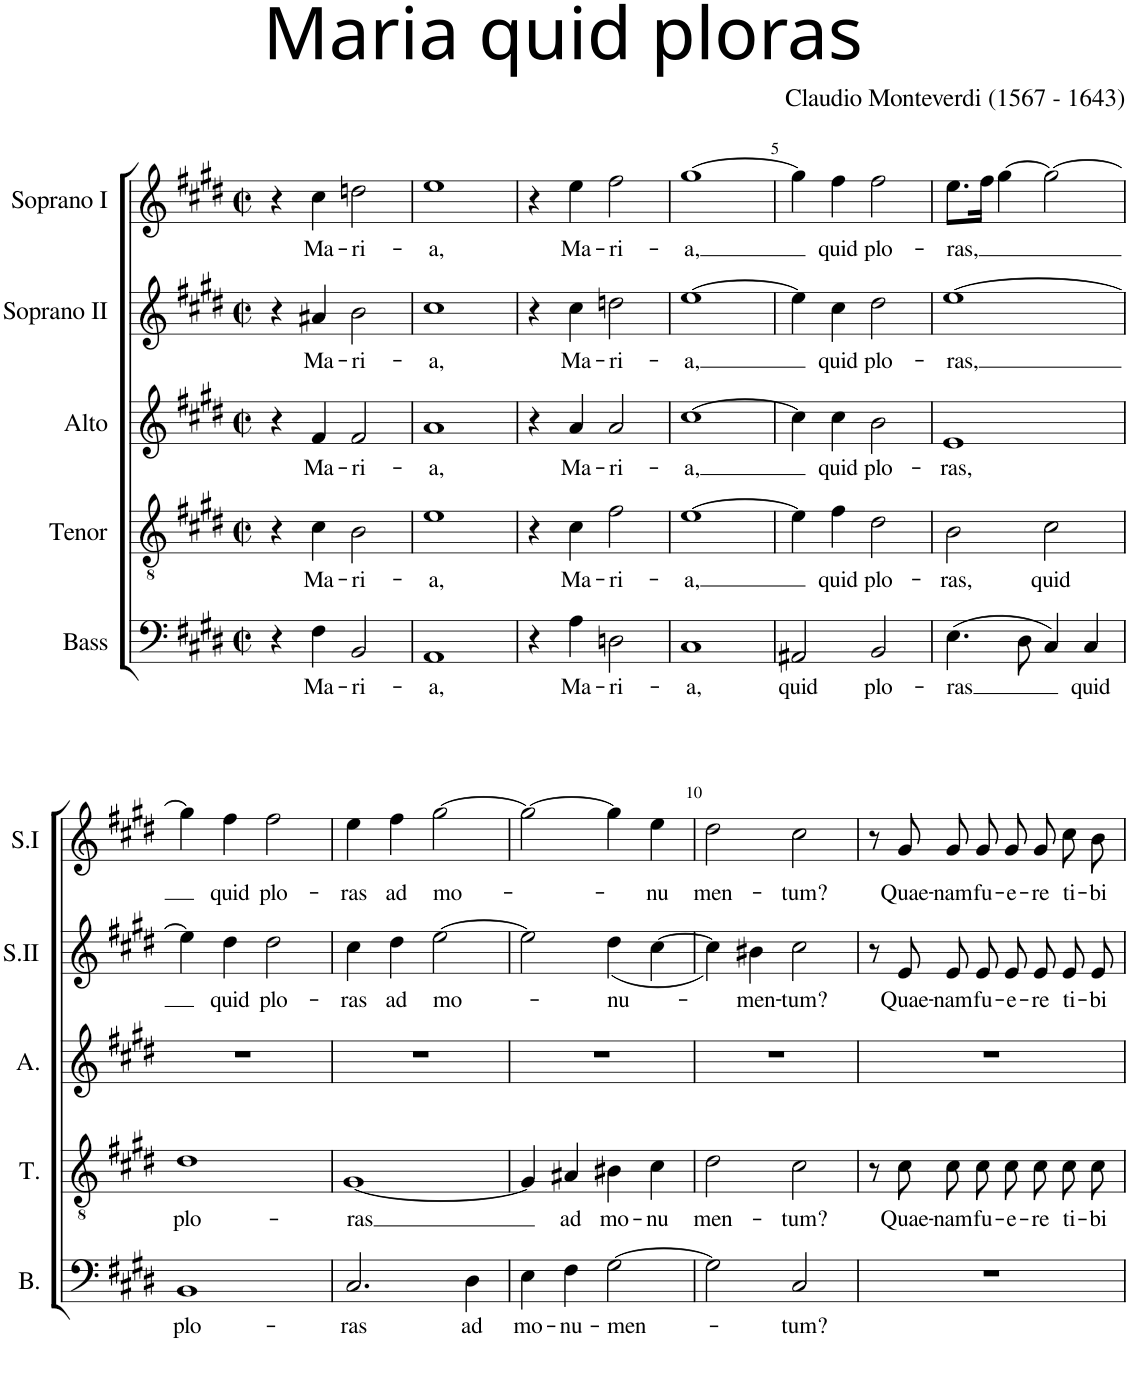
**kern	**text	**kern	**text	**kern	**text	**kern	**text	**kern	**text
*part5	*part5	*part4	*part4	*part3	*part3	*part2	*part2	*part1	*part1
*staff5	*staff5	*staff4	*staff4	*staff3	*staff3	*staff2	*staff2	*staff1	*staff1
*I"Bass	*	*I"Tenor	*	*I"Alto	*	*I"Soprano II	*	*I"Soprano I	*
*I'B.	*	*I'T.	*	*I'A.	*	*I'S.II	*	*I'S.I	*
*clefF4	*	*clefGv2	*	*clefG2	*	*clefG2	*	*clefG2	*
*k[f#c#g#d#]	*	*k[f#c#g#d#]	*	*k[f#c#g#d#]	*	*k[f#c#g#d#]	*	*k[f#c#g#d#]	*
*M2/2	*	*M2/2	*	*M2/2	*	*M2/2	*	*M2/2	*
*met(c|)	*	*met(c|)	*	*met(c|)	*	*met(c|)	*	*met(c|)	*
=1	=1	=1	=1	=1	=1	=1	=1	=1	=1
4r	.	4r	.	4r	.	4r	.	4r	.
!	!LO:LY:b	!	!LO:LY:b	!	!LO:LY:b	!	!LO:LY:b	!	!LO:LY:b
4F#\	Ma-	4c#\	Ma-	4f#/	Ma-	4a#X/	Ma-	4cc#\	Ma-
!	!LO:LY:b	!	!LO:LY:b	!	!LO:LY:b	!	!LO:LY:b	!	!LO:LY:b
2BB/	-ri-	2B\	-ri-	2f#/	-ri-	2b\	-ri-	2ddn\	-ri-
=2	=2	=2	=2	=2	=2	=2	=2	=2	=2
!	!LO:LY:b	!	!LO:LY:b	!	!LO:LY:b	!	!LO:LY:b	!	!LO:LY:b
1AA	-a,	1e	-a,	1a	-a,	1cc#	-a,	1ee	-a,
=3	=3	=3	=3	=3	=3	=3	=3	=3	=3
4r	.	4r	.	4r	.	4r	.	4r	.
!	!LO:LY:b	!	!LO:LY:b	!	!LO:LY:b	!	!LO:LY:b	!	!LO:LY:b
4A\	Ma-	4c#\	Ma-	4a/	Ma-	4cc#\	Ma-	4ee\	Ma-
!	!LO:LY:b	!	!LO:LY:b	!	!LO:LY:b	!	!LO:LY:b	!	!LO:LY:b
2Dn\	-ri-	2f#\	-ri-	2a/	-ri-	2ddn\	-ri-	2ff#\	-ri-
=4	=4	=4	=4	=4	=4	=4	=4	=4	=4
!	!LO:LY:b	!	!LO:LY:b	!	!LO:LY:b	!	!LO:LY:b	!	!LO:LY:b
1C#	-a,	[1e	-a,	[1cc#	-a,	[1ee	-a,	[>1gg#	-a,
=5	=5	=5	=5	=5	=5	=5	=5	=5	=5
!	!LO:LY:b	!	!	!	!	!	!	!	!
2AA#X/	quid	4e\]	.	4cc#\]	.	4ee\]	.	4gg#\]	.
!	!	!	!LO:LY:b	!	!LO:LY:b	!	!LO:LY:b	!	!LO:LY:b
.	.	4f#\	quid	4cc#\	quid	4cc#\	quid	4ff#\	quid
!	!LO:LY:b	!	!LO:LY:b	!	!LO:LY:b	!	!LO:LY:b	!	!LO:LY:b
2BB/	plo-	2d#\	plo-	2b\	plo-	2dd#\	plo-	2ff#\	plo-
=6	=6	=6	=6	=6	=6	=6	=6	=6	=6
!	!LO:LY:b	!	!LO:LY:b	!	!LO:LY:b	!	!LO:LY:b	!	!LO:LY:b
(4.E\	-ras	2B\	-ras,	1e	-ras,	[1ee	-ras,	8.ee\L	-ras,
.	.	.	.	.	.	.	.	16ff#\Jk	.
.	.	.	.	.	.	.	.	[4gg#\	.
8D#\	.	.	.	.	.	.	.	.	.
!	!	!	!LO:LY:b	!	!	!	!	!	!
4C#/)	.	2c#\	quid	.	.	.	.	2gg#\_	.
!	!LO:LY:b	!	!	!	!	!	!	!	!
4C#/	quid	.	.	.	.	.	.	.	.
!!LO:LB:g=z
=7	=7	=7	=7	=7	=7	=7	=7	=7	=7
!	!LO:LY:b	!	!LO:LY:b	!	!	!	!	!	!
1BB	plo-	1d#	plo-	1r	.	4ee\]	.	4gg#\]	.
!	!	!	!	!	!	!	!LO:LY:b	!	!LO:LY:b
.	.	.	.	.	.	4dd#\	quid	4ff#\	quid
!	!	!	!	!	!	!	!LO:LY:b	!	!LO:LY:b
.	.	.	.	.	.	2dd#\	plo-	2ff#\	plo-
=8	=8	=8	=8	=8	=8	=8	=8	=8	=8
!	!LO:LY:b	!	!LO:LY:b	!	!	!	!LO:LY:b	!	!LO:LY:b
2.C#/	-ras	[1G#	-ras	1r	.	4cc#\	-ras	4ee\	-ras
!	!	!	!	!	!	!	!LO:LY:b	!	!LO:LY:b
.	.	.	.	.	.	4dd#\	ad	4ff#\	ad
!	!	!	!	!	!	!	!LO:LY:b	!	!LO:LY:b
.	.	.	.	.	.	[2ee\	mo-	[2gg#\	mo-
!	!LO:LY:b	!	!	!	!	!	!	!	!
4D#\	ad	.	.	.	.	.	.	.	.
=9	=9	=9	=9	=9	=9	=9	=9	=9	=9
!	!LO:LY:b	!	!	!	!	!	!	!	!
4E\	mo-	4G#/]	.	1r	.	2ee\]	.	2gg#\_	.
!	!LO:LY:b	!	!LO:LY:b	!	!	!	!	!	!
4F#\	-nu-	4A#X/	ad	.	.	.	.	.	.
!	!LO:LY:b	!	!LO:LY:b	!	!	!	!LO:LY:b	!	!
[2G#\	-men-	4B#X\	mo-	.	.	(<4dd#\	-nu-	4gg#\]	.
!	!	!	!LO:LY:b	!	!	!	!	!	!LO:LY:b
.	.	4c#\	-nu	.	.	[4cc#\	.	4ee\	-nu
=10	=10	=10	=10	=10	=10	=10	=10	=10	=10
!	!	!	!LO:LY:b	!	!	!	!	!	!LO:LY:b
2G#\]	.	2d#\	men-	1r	.	4cc#\])	.	2dd#\	men-
!	!	!	!	!	!	!	!LO:LY:b	!	!
.	.	.	.	.	.	4b#X\	-men-	.	.
!	!LO:LY:b	!	!LO:LY:b	!	!	!	!LO:LY:b	!	!LO:LY:b
2C#/	-tum?	2c#\	-tum?	.	.	2cc#\	-tum?	2cc#\	-tum?
=11	=11	=11	=11	=11	=11	=11	=11	=11	=11
1r	.	8r	.	1r	.	8r	.	8r	.
!	!	!	!LO:LY:b	!	!	!	!LO:LY:b	!	!LO:LY:b
.	.	8c#\L	Quae-	.	.	8e/L	Quae-	8g#/	Quae-
!	!	!	!LO:LY:b	!	!	!	!LO:LY:b	!	!LO:LY:b
.	.	8c#\	-nam	.	.	8e/	-nam	8g#/	-nam
!	!	!	!LO:LY:b	!	!	!	!LO:LY:b	!	!LO:LY:b
.	.	8c#\J	fu-	.	.	8e/J	fu-	8g#/	fu-
!	!	!	!LO:LY:b	!	!	!	!LO:LY:b	!	!LO:LY:b
.	.	8c#\L	-e-	.	.	8e/L	-e-	8g#/	-e-
!	!	!	!LO:LY:b	!	!	!	!LO:LY:b	!	!LO:LY:b
.	.	8c#\	-re	.	.	8e/	-re	8g#/	-re
!	!	!	!LO:LY:b	!	!	!	!LO:LY:b	!	!LO:LY:b
.	.	8c#\	ti-	.	.	8e/	ti-	8cc#\	ti-
!	!	!	!LO:LY:b	!	!	!	!LO:LY:b	!	!LO:LY:b
.	.	8c#\J	-bi	.	.	8e/J	-bi	8b\	-bi
=	=	=	=	=	=	=	=	=	=
*-	*-	*-	*-	*-	*-	*-	*-	*-	*-
